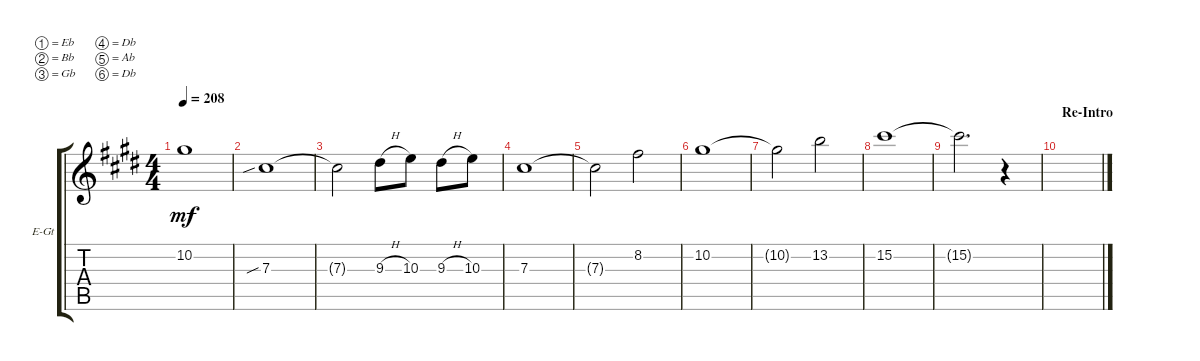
\defaultSystemsLayout 4
\bracketExtendMode groupsimilarinstruments
\firstSystemTrackNameOrientation horizontal
\otherSystemsTrackNameOrientation horizontal
\track ("Gary Smith - Lead" "E-Gt") {instrument distortionguitar}
\staff {score tabs}
\tuning (Eb4 Bb3 Gb3 Db3 Ab2 Db2)
\ts (4 4)
\tempo 208
\clef g2
\scale
0.333333
\ks c#minor
10.2{t}.1{dy mf} |
\scale
0.333333 7.3{sib}.1 |
\scale
0.333333 7.3{t}.2 9.3{h}.8 10.3.8 9.3{h}.8 10.3.8 |
\scale
0.333333 7.3.1 |
\scale
0.333333 7.3{t}.2 8.2.2 |
\scale
0.333333 10.2.1 |
\scale
0.333333 10.2{t}.2 13.2.2 |
\scale
0.333333 15.2.1 |
\scale
0.333333 15.2{t}.2{d} r.4 |
\section ("" "Re-Intro")
\scale
0.333333 |
\scale
0.333333 |
\scale
0.333333 |
\scale
0.333333 |
\scale
0.333333 |
\scale
0.333333 |
\scale
0.333333
